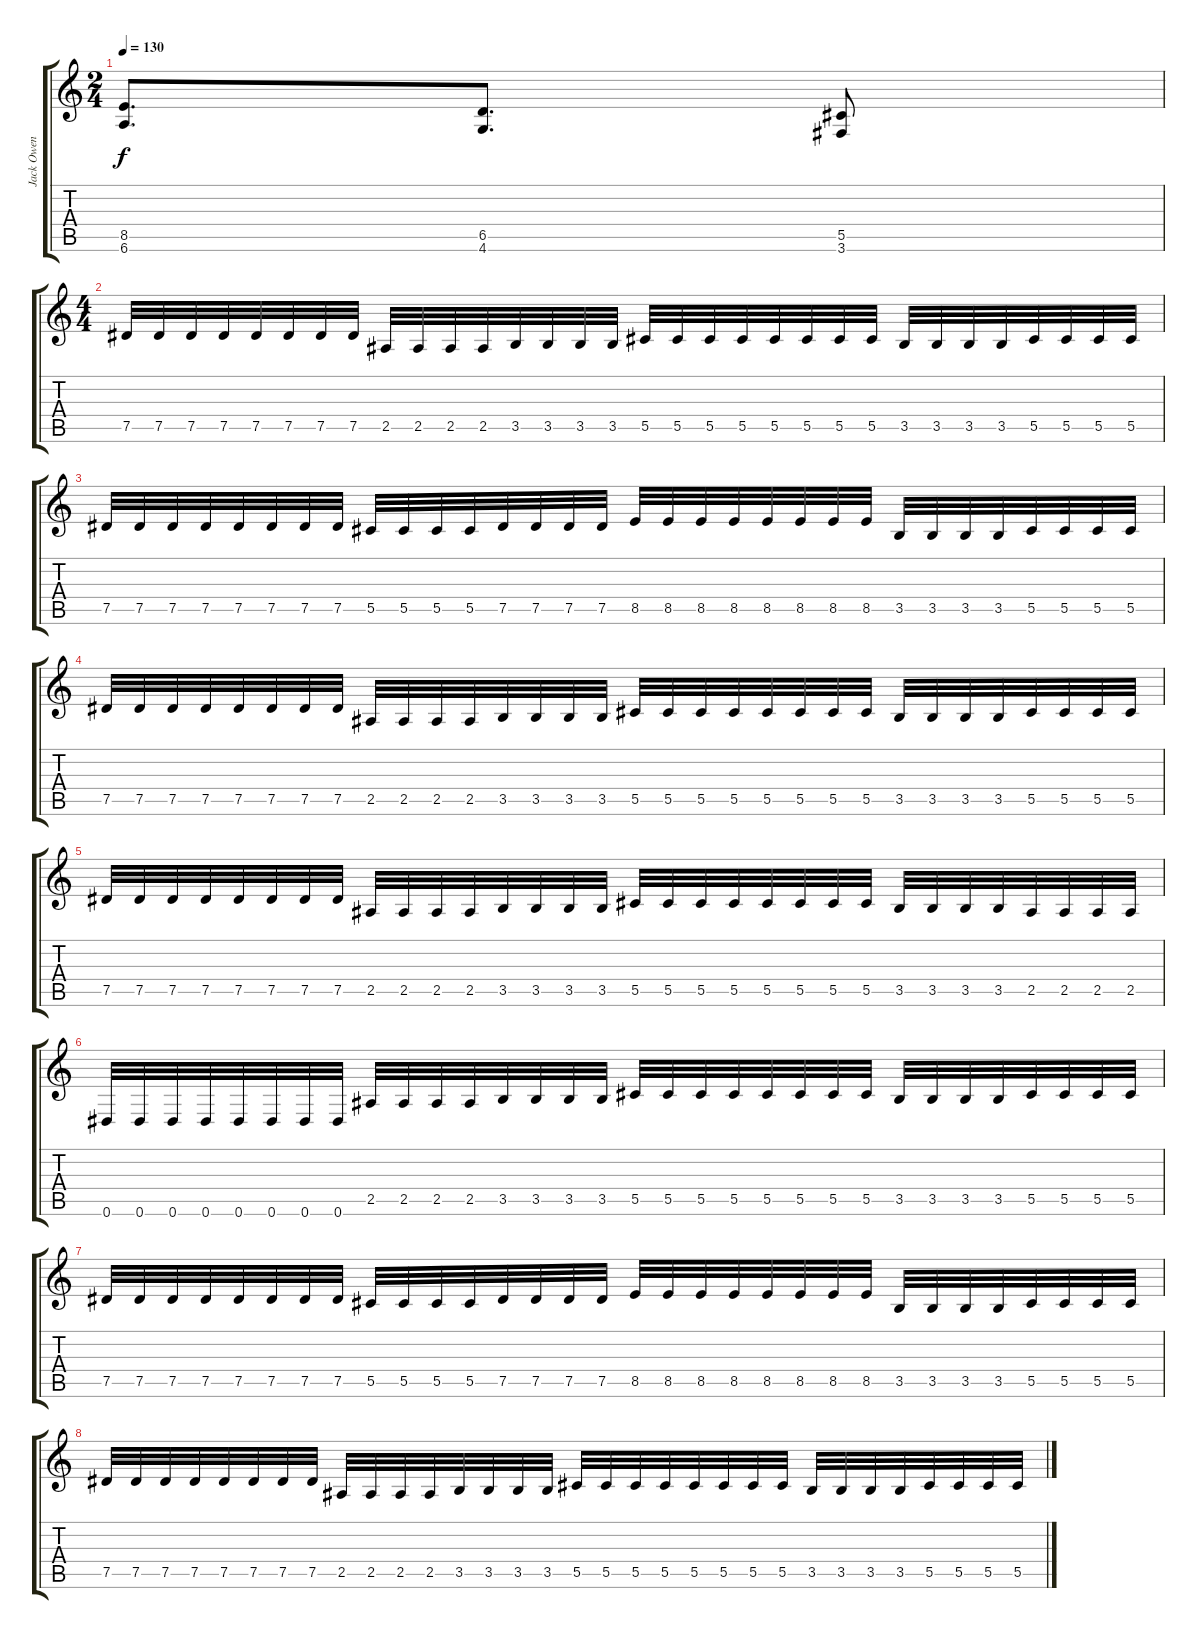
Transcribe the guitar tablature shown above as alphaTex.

\track ("Jack Owen" "Jack Owen") {instrument distortionguitar}
\staff {score tabs}
\tuning (Eb4 Bb3 Gb3 Db3 Ab2 Eb2) {hide}
\ts (2 4)
\tempo 130
\clef g2
\ks c
(8.5 6.6).8{d dy f} (6.5 4.6).8{d} (5.5 3.6).8 |
\ts (4 4)
7.5.32 7.5.32 7.5.32 7.5.32 7.5.32 7.5.32 7.5.32 7.5.32 2.5.32 2.5.32 2.5.32 2.5.32 3.5.32 3.5.32 3.5.32 3.5.32 5.5.32 5.5.32 5.5.32 5.5.32 5.5.32 5.5.32 5.5.32 5.5.32 3.5.32 3.5.32 3.5.32 3.5.32 5.5.32 5.5.32 5.5.32 5.5.32 |
7.5.32 7.5.32 7.5.32 7.5.32 7.5.32 7.5.32 7.5.32 7.5.32 5.5.32 5.5.32 5.5.32 5.5.32 7.5.32 7.5.32 7.5.32 7.5.32 8.5.32 8.5.32 8.5.32 8.5.32 8.5.32 8.5.32 8.5.32 8.5.32 3.5.32 3.5.32 3.5.32 3.5.32 5.5.32 5.5.32 5.5.32 5.5.32 |
7.5.32 7.5.32 7.5.32 7.5.32 7.5.32 7.5.32 7.5.32 7.5.32 2.5.32 2.5.32 2.5.32 2.5.32 3.5.32 3.5.32 3.5.32 3.5.32 5.5.32 5.5.32 5.5.32 5.5.32 5.5.32 5.5.32 5.5.32 5.5.32 3.5.32 3.5.32 3.5.32 3.5.32 5.5.32 5.5.32 5.5.32 5.5.32 |
7.5.32 7.5.32 7.5.32 7.5.32 7.5.32 7.5.32 7.5.32 7.5.32 2.5.32 2.5.32 2.5.32 2.5.32 3.5.32 3.5.32 3.5.32 3.5.32 5.5.32 5.5.32 5.5.32 5.5.32 5.5.32 5.5.32 5.5.32 5.5.32 3.5.32 3.5.32 3.5.32 3.5.32 2.5.32 2.5.32 2.5.32 2.5.32 |
0.6.32 0.6.32 0.6.32 0.6.32 0.6.32 0.6.32 0.6.32 0.6.32 2.5.32 2.5.32 2.5.32 2.5.32 3.5.32 3.5.32 3.5.32 3.5.32 5.5.32 5.5.32 5.5.32 5.5.32 5.5.32 5.5.32 5.5.32 5.5.32 3.5.32 3.5.32 3.5.32 3.5.32 5.5.32 5.5.32 5.5.32 5.5.32 |
7.5.32 7.5.32 7.5.32 7.5.32 7.5.32 7.5.32 7.5.32 7.5.32 5.5.32 5.5.32 5.5.32 5.5.32 7.5.32 7.5.32 7.5.32 7.5.32 8.5.32 8.5.32 8.5.32 8.5.32 8.5.32 8.5.32 8.5.32 8.5.32 3.5.32 3.5.32 3.5.32 3.5.32 5.5.32 5.5.32 5.5.32 5.5.32 |
7.5.32 7.5.32 7.5.32 7.5.32 7.5.32 7.5.32 7.5.32 7.5.32 2.5.32 2.5.32 2.5.32 2.5.32 3.5.32 3.5.32 3.5.32 3.5.32 5.5.32 5.5.32 5.5.32 5.5.32 5.5.32 5.5.32 5.5.32 5.5.32 3.5.32 3.5.32 3.5.32 3.5.32 5.5.32 5.5.32 5.5.32 5.5.32
